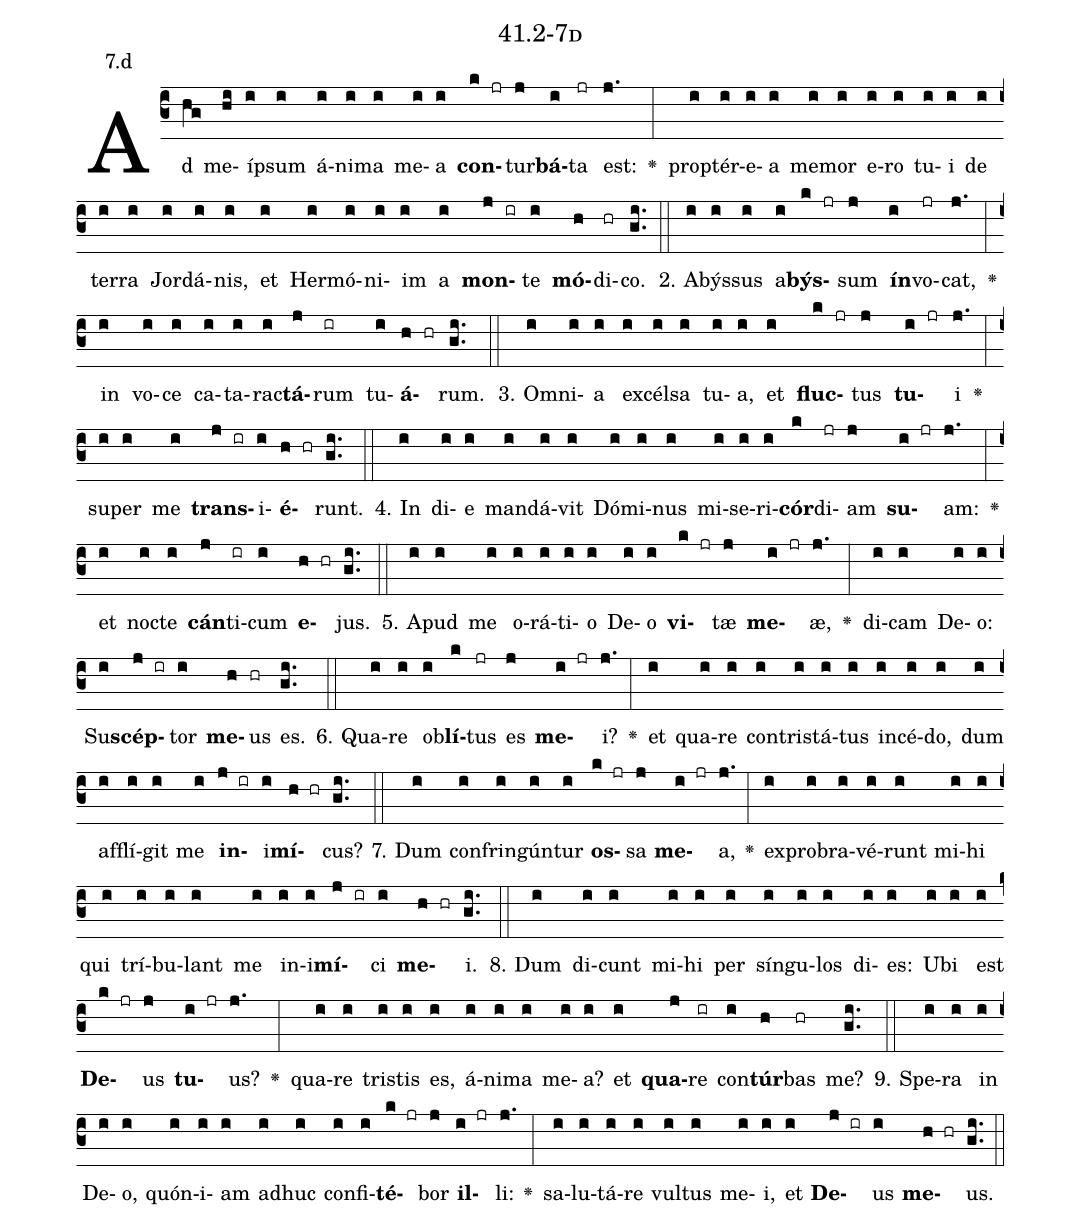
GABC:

name: 41.2-7d;
annotation: 7.d;
%%
(c3)Ad(hg) me(hi)íp(i)sum(i) á(i)ni(i)ma(i) me(i)a(i) <b>con</b>(k jr)tur(j)<b>bá</b>(i)ta(jr) est:(j.) <v>\greheightstar</v>(:) prop(i)tér(i)e(i)a(i) me(i)mor(i) e(i)ro(i) tu(i)i(i) de(i) ter(i)ra(i) Jor(i)dá(i)nis,(i) et(i) Her(i)mó(i)ni(i)im(i) a(i) <b>mon</b>(j ir)te(i) <b>mó</b>(h)di(hr)co.(gi..) (::)
2. A(i)býs(i)sus(i) a(i)<b>býs</b>(k jr)sum(j) <b>ín</b>(i)vo(jr)cat,(j.) <v>\greheightstar</v>(:) in(i) vo(i)ce(i) ca(i)ta(i)rac(i)<b>tá</b>(j)rum(ir) tu(i)<b>á</b>(h hr)rum.(gi..) (::)
3. Om(i)ni(i)a(i) ex(i)cél(i)sa(i) tu(i)a,(i) et(i) <b>fluc</b>(k jr)tus(j) <b>tu</b>(i jr)i(j.) <v>\greheightstar</v>(:) su(i)per(i) me(i) <b>trans</b>(j ir)i(i)<b>é</b>(h hr)runt.(gi..) (::)
4. In(i) di(i)e(i) man(i)dá(i)vit(i) Dó(i)mi(i)nus(i) mi(i)se(i)ri(i)<b>cór</b>(k)di(jr)am(j) <b>su</b>(i jr)am:(j.) <v>\greheightstar</v>(:) et(i) noc(i)te(i) <b>cán</b>(j)ti(ir)cum(i) <b>e</b>(h hr)jus.(gi..) (::)
5. A(i)pud(i) me(i) o(i)rá(i)ti(i)o(i) De(i)o(i) <b>vi</b>(k jr)tæ(j) <b>me</b>(i jr)æ,(j.) <v>\greheightstar</v>(:) di(i)cam(i) De(i)o:(i) Su(i)<b>scép</b>(j ir)tor(i) <b>me</b>(h)us(hr) es.(gi..) (::)
6. Qua(i)re(i) ob(i)<b>lí</b>(k)tus(jr) es(j) <b>me</b>(i jr)i?(j.) <v>\greheightstar</v>(:) et(i) qua(i)re(i) con(i)tris(i)tá(i)tus(i) in(i)cé(i)do,(i) dum(i) af(i)flí(i)git(i) me(i) <b>in</b>(j ir)i(i)<b>mí</b>(h hr)cus?(gi..) (::)
7. Dum(i) con(i)frin(i)gún(i)tur(i) <b>os</b>(k jr)sa(j) <b>me</b>(i jr)a,(j.) <v>\greheightstar</v>(:) ex(i)pro(i)bra(i)vé(i)runt(i) mi(i)hi(i) qui(i) trí(i)bu(i)lant(i) me(i) in(i)i(i)<b>mí</b>(j ir)ci(i) <b>me</b>(h hr)i.(gi..) (::)
8. Dum(i) di(i)cunt(i) mi(i)hi(i) per(i) sín(i)gu(i)los(i) di(i)es:(i) U(i)bi(i) est(i) <b>De</b>(k jr)us(j) <b>tu</b>(i jr)us?(j.) <v>\greheightstar</v>(:) qua(i)re(i) tris(i)tis(i) es,(i) á(i)ni(i)ma(i) me(i)a?(i) et(i) <b>qua</b>(j)re(ir) con(i)<b>túr</b>(h)bas(hr) me?(gi..) (::)
9. Spe(i)ra(i) in(i) De(i)o,(i) quón(i)i(i)am(i) ad(i)huc(i) con(i)fi(i)<b>té</b>(k jr)bor(j) <b>il</b>(i jr)li:(j.) <v>\greheightstar</v>(:) sa(i)lu(i)tá(i)re(i) vul(i)tus(i) me(i)i,(i) et(i) <b>De</b>(j ir)us(i) <b>me</b>(h hr)us.(gi..) (::)
